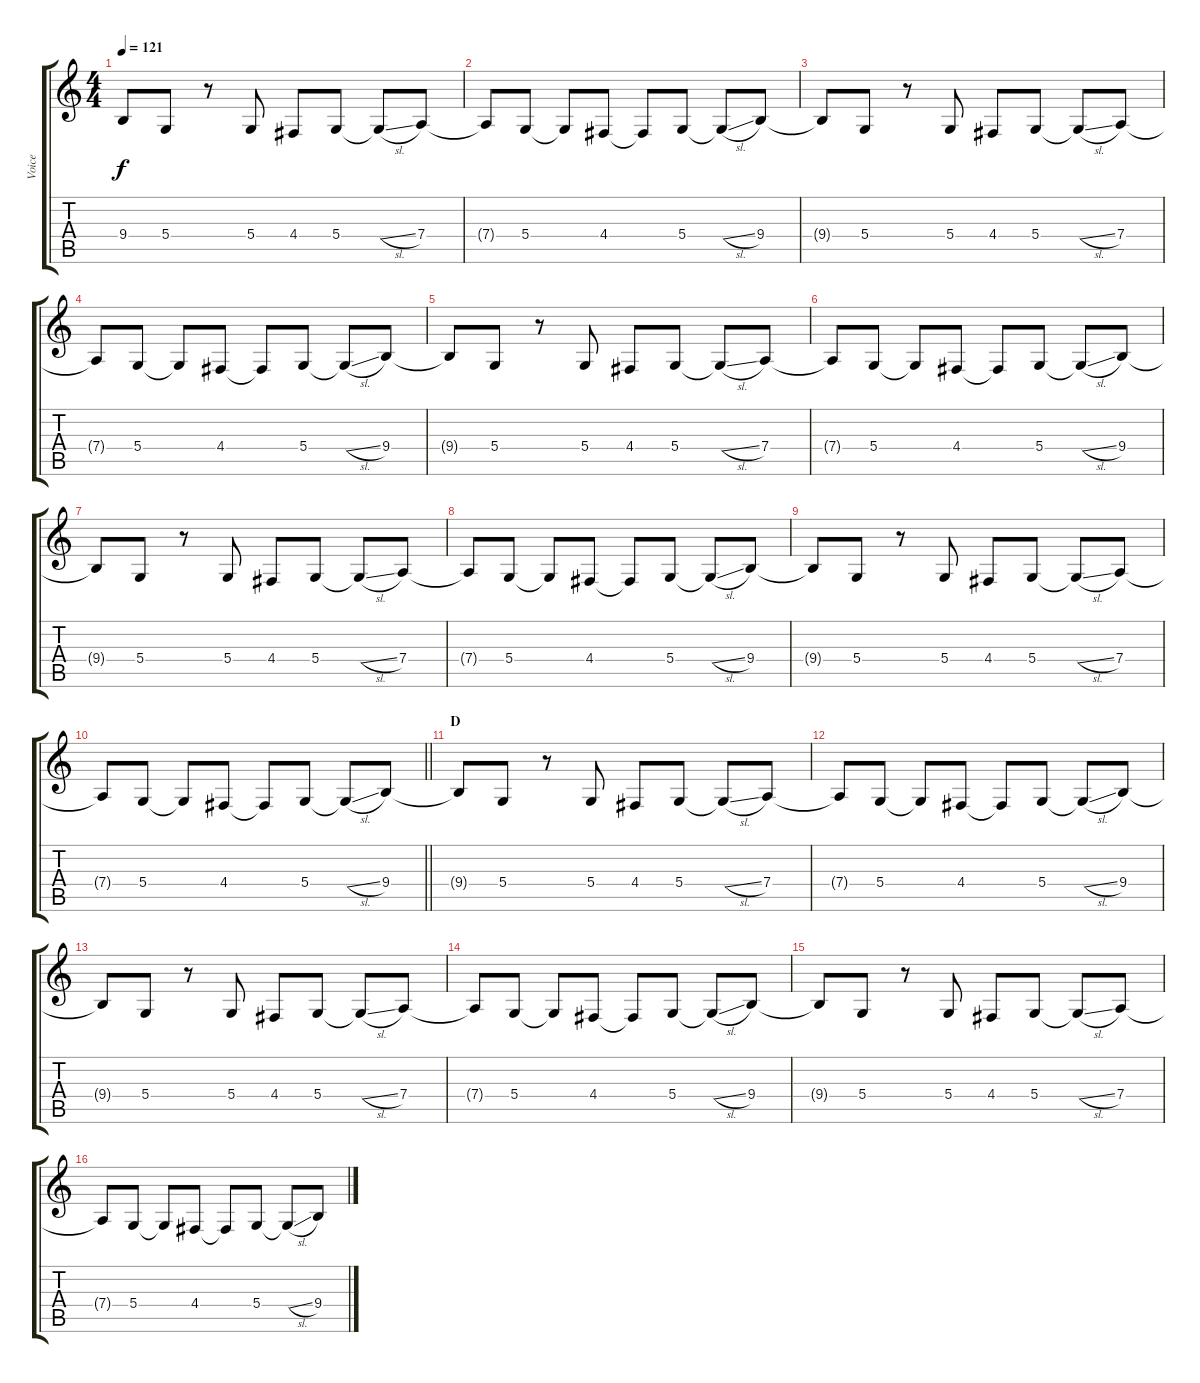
\track ("Voice" "Voice") {instrument lead1square}
\staff {score tabs}
\tuning (E4 B3 G3 D3 A2 E2) {hide}
\ts (4 4)
\tempo 121
\clef g2
\ks c
9.4{t}.8{dy f} 5.4.8 r.8 5.4.8 4.4.8 5.4.8 5.4{sl t}.8 7.4.8 |
7.4{t}.8 5.4.8 5.4{t}.8 4.4.8 4.4{t}.8 5.4.8 5.4{sl t}.8 9.4.8 |
9.4{t}.8 5.4.8 r.8 5.4.8 4.4.8 5.4.8 5.4{sl t}.8 7.4.8 |
7.4{t}.8 5.4.8 5.4{t}.8 4.4.8 4.4{t}.8 5.4.8 5.4{sl t}.8 9.4.8 |
9.4{t}.8 5.4.8 r.8 5.4.8 4.4.8 5.4.8 5.4{sl t}.8 7.4.8 |
7.4{t}.8 5.4.8 5.4{t}.8 4.4.8 4.4{t}.8 5.4.8 5.4{sl t}.8 9.4.8 |
9.4{t}.8 5.4.8 r.8 5.4.8 4.4.8 5.4.8 5.4{sl t}.8 7.4.8 |
7.4{t}.8 5.4.8 5.4{t}.8 4.4.8 4.4{t}.8 5.4.8 5.4{sl t}.8 9.4.8 |
9.4{t}.8 5.4.8 r.8 5.4.8 4.4.8 5.4.8 5.4{sl t}.8 7.4.8 |
\barLineRight lightlight
7.4{t}.8 5.4.8 5.4{t}.8 4.4.8 4.4{t}.8 5.4.8 5.4{sl t}.8 9.4.8 |
\section ("" "D")
9.4{t}.8 5.4.8 r.8 5.4.8 4.4.8 5.4.8 5.4{sl t}.8 7.4.8 |
7.4{t}.8 5.4.8 5.4{t}.8 4.4.8 4.4{t}.8 5.4.8 5.4{sl t}.8 9.4.8 |
9.4{t}.8 5.4.8 r.8 5.4.8 4.4.8 5.4.8 5.4{sl t}.8 7.4.8 |
7.4{t}.8 5.4.8 5.4{t}.8 4.4.8 4.4{t}.8 5.4.8 5.4{sl t}.8 9.4.8 |
9.4{t}.8 5.4.8 r.8 5.4.8 4.4.8 5.4.8 5.4{sl t}.8 7.4.8 |
7.4{t}.8 5.4.8 5.4{t}.8 4.4.8 4.4{t}.8 5.4.8 5.4{sl t}.8 9.4.8
